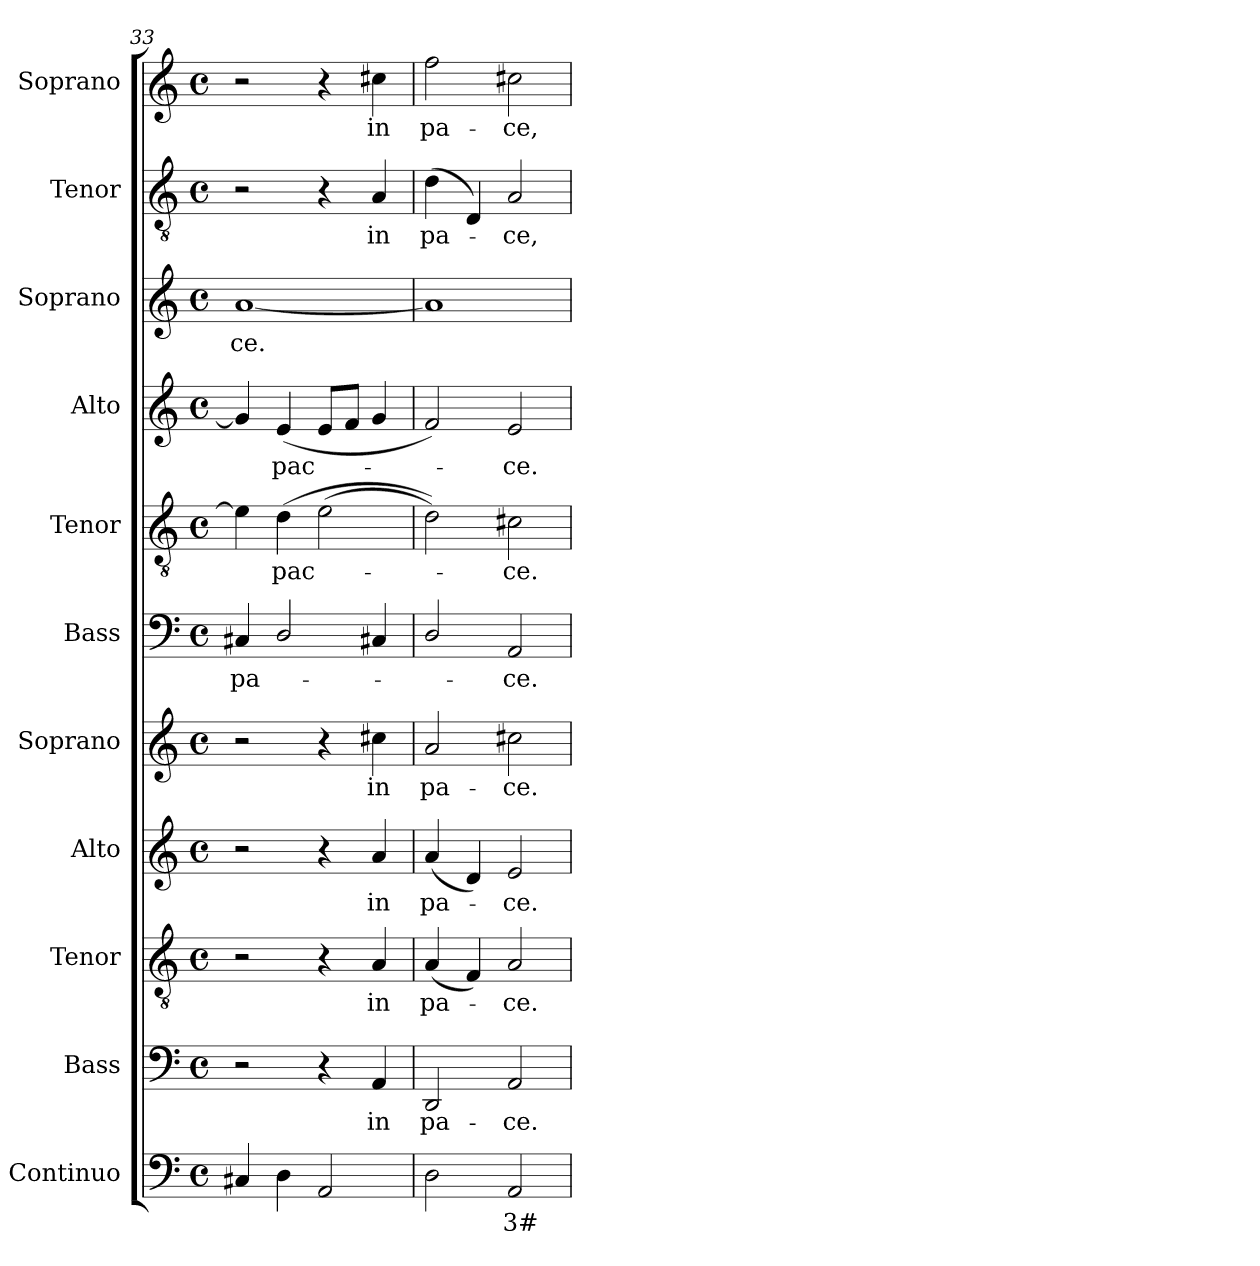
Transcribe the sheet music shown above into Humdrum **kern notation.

**kern	**text	**kern	**text	**kern	**text	**kern	**text	**kern	**text	**kern	**text	**kern	**text	**kern	**text	**kern	**text	**kern	**text	**kern	**text
*part11	*part11	*part10	*part10	*part9	*part9	*part8	*part8	*part7	*part7	*part6	*part6	*part5	*part5	*part4	*part4	*part3	*part3	*part2	*part2	*part1	*part1
*staff11	*staff11	*staff10	*staff10	*staff9	*staff9	*staff8	*staff8	*staff7	*staff7	*staff6	*staff6	*staff5	*staff5	*staff4	*staff4	*staff3	*staff3	*staff2	*staff2	*staff1	*staff1
*I"Continuo	*	*I"Bass	*	*I"Tenor	*	*I"Alto	*	*I"Soprano	*	*I"Bass	*	*I"Tenor	*	*I"Alto	*	*I"Soprano	*	*I"Tenor	*	*I"Soprano	*
*I'Cont.	*	*I'B.	*	*I'T.	*	*I'A.	*	*I'S.	*	*I'B.	*	*I'T.	*	*I'A.	*	*I'S.	*	*I'T.	*	*I'S.	*
*clefF4	*	*clefF4	*	*clefGv2	*	*clefG2	*	*clefG2	*	*clefF4	*	*clefGv2	*	*clefG2	*	*clefG2	*	*clefGv2	*	*clefG2	*
*	*	*	*	*ITrd7c12	*	*	*	*	*	*	*	*ITrd7c12	*	*	*	*	*	*ITrd7c12	*	*	*
*k[]	*	*k[]	*	*k[]	*	*k[]	*	*k[]	*	*k[]	*	*k[]	*	*k[]	*	*k[]	*	*k[]	*	*k[]	*
*C:	*	*C:	*	*C:	*	*C:	*	*C:	*	*C:	*	*C:	*	*C:	*	*C:	*	*C:	*	*C:	*
*M4/4	*	*M4/4	*	*M4/4	*	*M4/4	*	*M4/4	*	*M4/4	*	*M4/4	*	*M4/4	*	*M4/4	*	*M4/4	*	*M4/4	*
*met(c)	*	*met(c)	*	*met(c)	*	*met(c)	*	*met(c)	*	*met(c)	*	*met(c)	*	*met(c)	*	*met(c)	*	*met(c)	*	*met(c)	*
=33	=33	=33	=33	=33	=33	=33	=33	=33	=33	=33	=33	=33	=33	=33	=33	=33	=33	=33	=33	=33	=33
!	!	!	!	!	!	!	!	!	!	!	!LO:LY:b:color=#000000	!	!	!	!	!	!	!	!	!	!
!	!	!	!	!	!	!	!	!	!	!	!	!	!	!	!	!	!LO:LY:b:color=#000000	!	!	!	!
4C#Xi/	.	2r	.	2r	.	2r	.	2r	.	4C#Xi/	pa-	4Ei\]	.	4gi/]	.	[1ai	-ce.	2r	.	2r	.
!	!	!	!	!	!	!	!	!	!	!	!	!	!LO:LY:b:color=#000000	!	!	!	!	!	!	!	!
!	!	!	!	!	!	!	!	!	!	!	!	!	!	!	!LO:LY:b:color=#000000	!	!	!	!	!	!
4Di\	.	.	.	.	.	.	.	.	.	2Di/	.	(4Di\	pac-	(4ei/	pac-	.	.	.	.	.	.
2AAi/	.	4r	.	4r	.	4r	.	4r	.	.	.	(2Ei\	.	8ei/L	.	.	.	4r	.	4r	.
.	.	.	.	.	.	.	.	.	.	.	.	.	.	8fi/J	.	.	.	.	.	.	.
!	!	!	!LO:LY:b:color=#000000	!	!	!	!	!	!	!	!	!	!	!	!	!	!	!	!	!	!
!	!	!	!	!	!LO:LY:b:color=#000000	!	!	!	!	!	!	!	!	!	!	!	!	!	!	!	!
!	!	!	!	!	!	!	!LO:LY:b:color=#000000	!	!	!	!	!	!	!	!	!	!	!	!	!	!
!	!	!	!	!	!	!	!	!	!LO:LY:b:color=#000000	!	!	!	!	!	!	!	!	!	!	!	!
!	!	!	!	!	!	!	!	!	!	!	!	!	!	!	!	!	!	!	!LO:LY:b:color=#000000	!	!
!	!	!	!	!	!	!	!	!	!	!	!	!	!	!	!	!	!	!	!	!	!LO:LY:b:color=#000000
.	.	4AAi/	in	4AAi/	in	4ai/	in	4cc#Xi\	in	4C#Xi/	.	.	.	4gi/	.	.	.	4AAi/	in	4cc#Xi\	in
=34	=34	=34	=34	=34	=34	=34	=34	=34	=34	=34	=34	=34	=34	=34	=34	=34	=34	=34	=34	=34	=34
!	!	!	!LO:LY:b:color=#000000	!	!	!	!	!	!	!	!	!	!	!	!	!	!	!	!	!	!
!	!	!	!	!	!LO:LY:b:color=#000000	!	!	!	!	!	!	!	!	!	!	!	!	!	!	!	!
!	!	!	!	!	!	!	!LO:LY:b:color=#000000	!	!	!	!	!	!	!	!	!	!	!	!	!	!
!	!	!	!	!	!	!	!	!	!LO:LY:b:color=#000000	!	!	!	!	!	!	!	!	!	!	!	!
!	!	!	!	!	!	!	!	!	!	!	!	!	!	!	!	!	!	!	!LO:LY:b:color=#000000	!	!
!	!	!	!	!	!	!	!	!	!	!	!	!	!	!	!	!	!	!	!	!	!LO:LY:b:color=#000000
2Di\	.	2DDi/	pa-	(4AAi/	pa-	(4ai/	pa-	2ai/	pa-	2Di/	.	2Di\))	.	2fi/)	.	1ai]	.	(4Di\	pa-	2ffi\	pa-
.	.	.	.	4FFi/)	.	4di/)	.	.	.	.	.	.	.	.	.	.	.	4DDi/)	.	.	.
!	!LO:LY:b:color=#000000	!	!	!	!	!	!	!	!	!	!	!	!	!	!	!	!	!	!	!	!
!	!	!	!LO:LY:b:color=#000000	!	!	!	!	!	!	!	!	!	!	!	!	!	!	!	!	!	!
!	!	!	!	!	!LO:LY:b:color=#000000	!	!	!	!	!	!	!	!	!	!	!	!	!	!	!	!
!	!	!	!	!	!	!	!LO:LY:b:color=#000000	!	!	!	!	!	!	!	!	!	!	!	!	!	!
!	!	!	!	!	!	!	!	!	!LO:LY:b:color=#000000	!	!	!	!	!	!	!	!	!	!	!	!
!	!	!	!	!	!	!	!	!	!	!	!LO:LY:b:color=#000000	!	!	!	!	!	!	!	!	!	!
!	!	!	!	!	!	!	!	!	!	!	!	!	!LO:LY:b:color=#000000	!	!	!	!	!	!	!	!
!	!	!	!	!	!	!	!	!	!	!	!	!	!	!	!LO:LY:b:color=#000000	!	!	!	!	!	!
!	!	!	!	!	!	!	!	!	!	!	!	!	!	!	!	!	!	!	!LO:LY:b:color=#000000	!	!
!	!	!	!	!	!	!	!	!	!	!	!	!	!	!	!	!	!	!	!	!	!LO:LY:b:color=#000000
2AAi/	3#	2AAi/	-ce.	2AAi/	-ce.	2ei/	-ce.	2cc#Xi\	-ce.	2AAi/	-ce.	2C#Xi\	-ce.	2ei/	-ce.	.	.	2AAi/	-ce,	2cc#Xi\	-ce,
=	=	=	=	=	=	=	=	=	=	=	=	=	=	=	=	=	=	=	=	=	=
*-	*-	*-	*-	*-	*-	*-	*-	*-	*-	*-	*-	*-	*-	*-	*-	*-	*-	*-	*-	*-	*-
